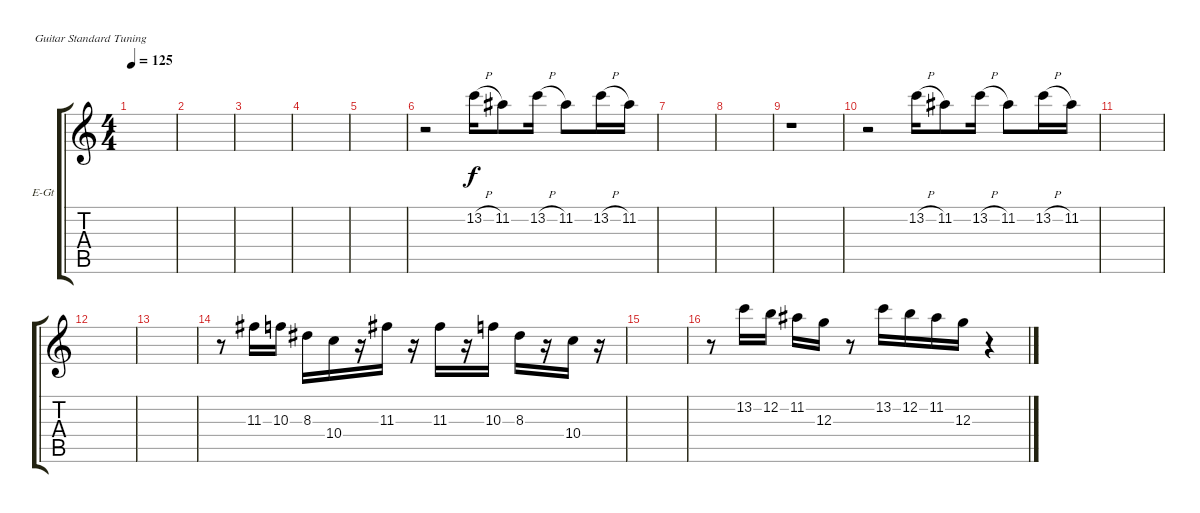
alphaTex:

\defaultSystemsLayout 4
\bracketExtendMode groupsimilarinstruments
\firstSystemTrackNameOrientation horizontal
\otherSystemsTrackNameOrientation horizontal
\track ("Electric Guitar" "E-Gt") {instrument overdrivenguitar}
\staff {score tabs}
\tuning (E4 B3 G3 D3 A2 E2)
\ts (4 4)
\tempo 125
\clef g2
\ks c
|
|
|
|
|
r.2 13.2{h}.16 11.2.8 13.2{h}.16 11.2.8 13.2{h}.16 11.2.16 |
|
|
r.1 |
r.2 13.2{h}.16 11.2.8 13.2{h}.16 11.2.8 13.2{h}.16 11.2.16 |
|
|
|
r.8 11.3.16 10.3.16 8.3.16 10.4.16 r.16 11.3.16 r.16 11.3.16 r.16 10.3.16 8.3.16 r.16 10.4.16 r.16 |
|
r.8 13.2.16 12.2.16 11.2.16 12.3.16 r.8 13.2.16 12.2.16 11.2.16 12.3.16 r.4
